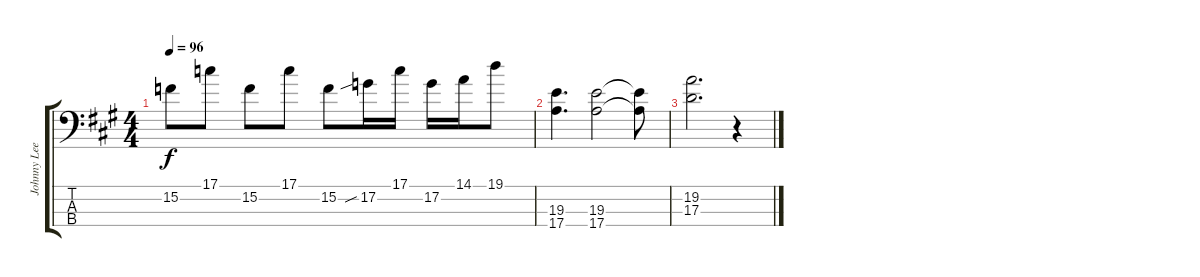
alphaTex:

\track ("Johnny Lee Middleton" "Johnny Lee") {instrument electricbasspick}
\staff {score tabs}
\tuning (G2 D2 A1 E1) {hide}
\ts (4 4)
\tempo 96
\clef f4
\ks a
15.2.8{dy f} 17.1.8 15.2.8 17.1.8 15.2.8 17.2{sib}.16 17.1.16 17.2.16 14.1.16 19.1.8 |
(19.3 17.4).4{d} (19.3 17.4).2 (19.3{t} 17.4{t}).8 |
(19.2 17.3).2{d} r.4
